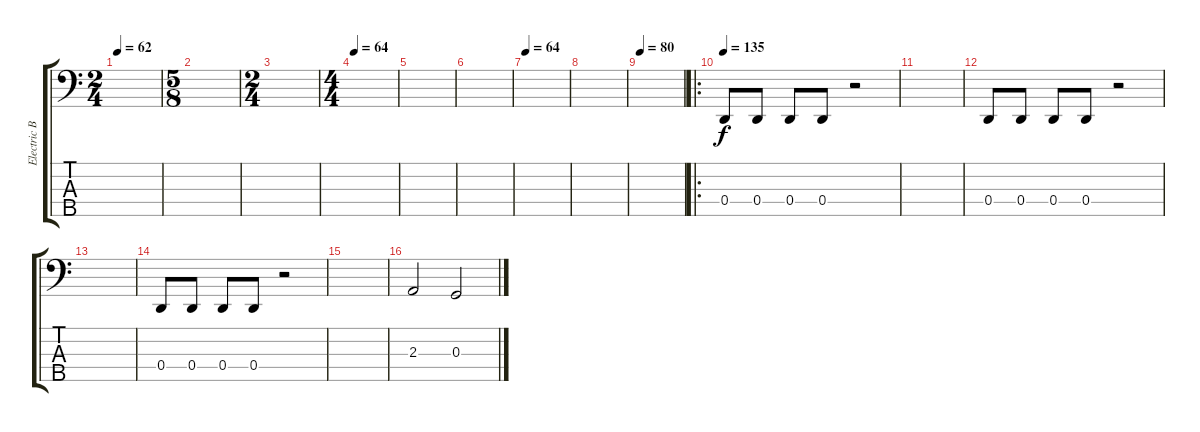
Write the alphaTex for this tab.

\track ("Electric Bass" "Electric B") {instrument electricbasspick}
\staff {score tabs}
\tuning (F2 C2 G1 D1 A0) {hide}
\ts (2 4)
\tempo 62
\clef f4
\ks c
|
\ts (5 8)
|
\ts (2 4)
|
\ts (4 4)
\tempo 64
|
|
|
\tempo 64
|
|
\tempo 80
|
\ro
\tempo 135
0.4.8 0.4.8 0.4.8 0.4.8 r.2 |
|
0.4.8 0.4.8 0.4.8 0.4.8 r.2 |
|
0.4.8 0.4.8 0.4.8 0.4.8 r.2 |
|
2.3.2 0.3.2
